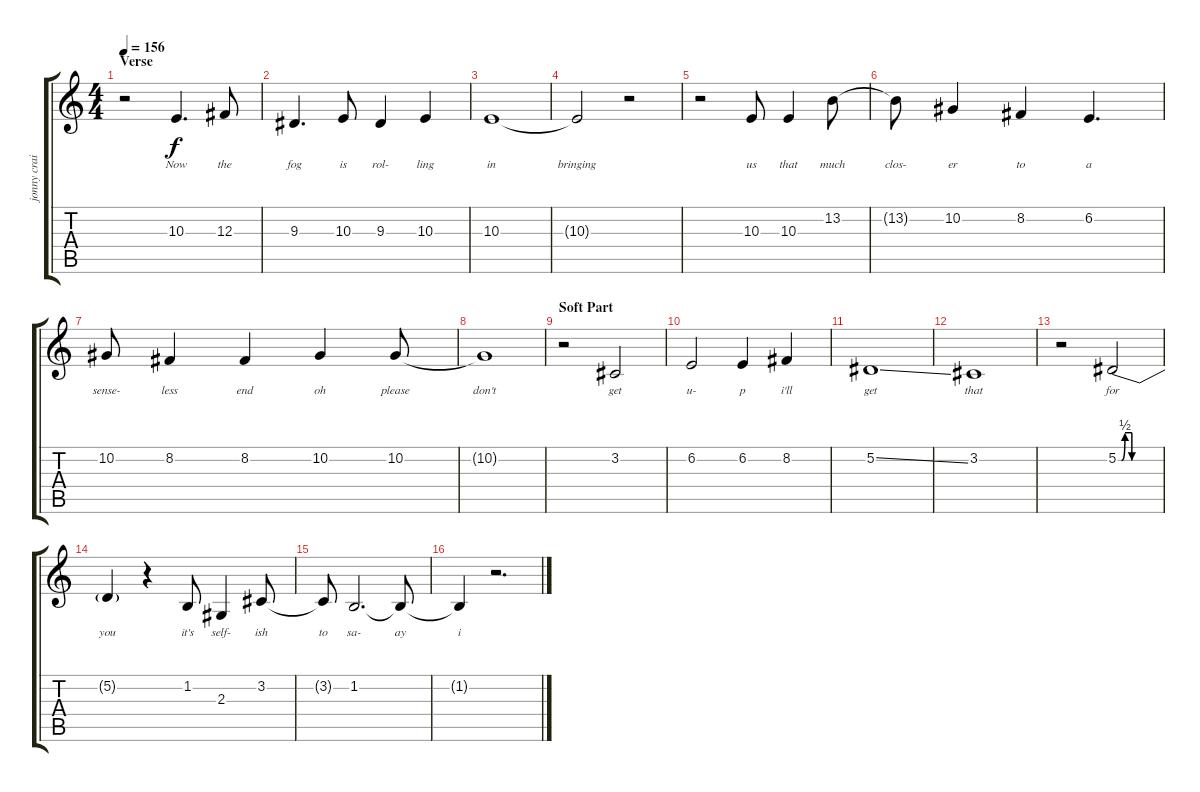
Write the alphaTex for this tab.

\track ("jonny craig" "jonny crai") {instrument baritonesax}
\staff {score tabs}
\tuning (Eb4 Bb3 Gb3 Db3 Ab2 Db2) {hide}
\ts (4 4)
\section ("" "Verse")
\tempo 156
\clef g2
\ks c
r.2{dy f} 10.3.4{d lyrics (0 "Now") lyrics (1 "") lyrics (2 "") lyrics (3 "") lyrics (4 "")} 12.3.8{lyrics (0 "the") lyrics (1 "") lyrics (2 "") lyrics (3 "") lyrics (4 "")} |
9.3.4{d lyrics (0 "fog") lyrics (1 "") lyrics (2 "") lyrics (3 "") lyrics (4 "")} 10.3.8{lyrics (0 "is") lyrics (1 "") lyrics (2 "") lyrics (3 "") lyrics (4 "")} 9.3.4{lyrics (0 "rol-") lyrics (1 "") lyrics (2 "") lyrics (3 "") lyrics (4 "")} 10.3.4{lyrics (0 "ling") lyrics (1 "") lyrics (2 "") lyrics (3 "") lyrics (4 "")} |
10.3.1{lyrics (0 "in") lyrics (1 "") lyrics (2 "") lyrics (3 "") lyrics (4 "")} |
10.3{t}.2{lyrics (0 "bringing") lyrics (1 "") lyrics (2 "") lyrics (3 "") lyrics (4 "")} r.2 |
r.2 10.3.8{lyrics (0 "us") lyrics (1 "") lyrics (2 "") lyrics (3 "") lyrics (4 "")} 10.3.4{lyrics (0 "that") lyrics (1 "") lyrics (2 "") lyrics (3 "") lyrics (4 "")} 13.2.8{lyrics (0 "much") lyrics (1 "") lyrics (2 "") lyrics (3 "") lyrics (4 "")} |
13.2{t}.8{lyrics (0 "clos-") lyrics (1 "") lyrics (2 "") lyrics (3 "") lyrics (4 "")} 10.2.4{lyrics (0 "er") lyrics (1 "") lyrics (2 "") lyrics (3 "") lyrics (4 "")} 8.2.4{lyrics (0 "to") lyrics (1 "") lyrics (2 "") lyrics (3 "") lyrics (4 "")} 6.2.4{d lyrics (0 "a") lyrics (1 "") lyrics (2 "") lyrics (3 "") lyrics (4 "")} |
10.2.8{lyrics (0 "sense-") lyrics (1 "") lyrics (2 "") lyrics (3 "") lyrics (4 "")} 8.2.4{lyrics (0 "less") lyrics (1 "") lyrics (2 "") lyrics (3 "") lyrics (4 "")} 8.2.4{lyrics (0 "end") lyrics (1 "") lyrics (2 "") lyrics (3 "") lyrics (4 "")} 10.2.4{lyrics (0 "oh") lyrics (1 "") lyrics (2 "") lyrics (3 "") lyrics (4 "")} 10.2.8{lyrics (0 "please") lyrics (1 "") lyrics (2 "") lyrics (3 "") lyrics (4 "")} |
10.2{t}.1{lyrics (0 "don't") lyrics (1 "") lyrics (2 "") lyrics (3 "") lyrics (4 "")} |
\section ("" "Soft Part")
r.2 3.2.2{lyrics (0 "get") lyrics (1 "") lyrics (2 "") lyrics (3 "") lyrics (4 "")} |
6.2.2{lyrics (0 "u-") lyrics (1 "") lyrics (2 "") lyrics (3 "") lyrics (4 "")} 6.2.4{lyrics (0 "p") lyrics (1 "") lyrics (2 "") lyrics (3 "") lyrics (4 "")} 8.2.4{lyrics (0 "i'll") lyrics (1 "") lyrics (2 "") lyrics (3 "") lyrics (4 "")} |
5.2{ss}.1{lyrics (0 "get") lyrics (1 "") lyrics (2 "") lyrics (3 "") lyrics (4 "")} |
3.2.1{lyrics (0 "that") lyrics (1 "") lyrics (2 "") lyrics (3 "") lyrics (4 "")} |
r.2 5.2{be (custom 0 0 5 0 10 2 20 2 20 0 25 0 35 0 40 0 60 0)}.2{lyrics (0 "for") lyrics (1 "") lyrics (2 "") lyrics (3 "") lyrics (4 "")} |
5.2{t}.4{lyrics (0 "you") lyrics (1 "") lyrics (2 "") lyrics (3 "") lyrics (4 "")} r.4 1.2.8{lyrics (0 "it's") lyrics (1 "") lyrics (2 "") lyrics (3 "") lyrics (4 "")} 2.3.4{lyrics (0 "self-") lyrics (1 "") lyrics (2 "") lyrics (3 "") lyrics (4 "")} 3.2.8{lyrics (0 "ish") lyrics (1 "") lyrics (2 "") lyrics (3 "") lyrics (4 "")} |
3.2{t}.8{lyrics (0 "to") lyrics (1 "") lyrics (2 "") lyrics (3 "") lyrics (4 "")} 1.2.2{d lyrics (0 "sa-") lyrics (1 "") lyrics (2 "") lyrics (3 "") lyrics (4 "")} 1.2{t}.8{lyrics (0 "ay") lyrics (1 "") lyrics (2 "") lyrics (3 "") lyrics (4 "")} |
1.2{t}.4{lyrics (0 "i") lyrics (1 "") lyrics (2 "") lyrics (3 "") lyrics (4 "")} r.2{d}
